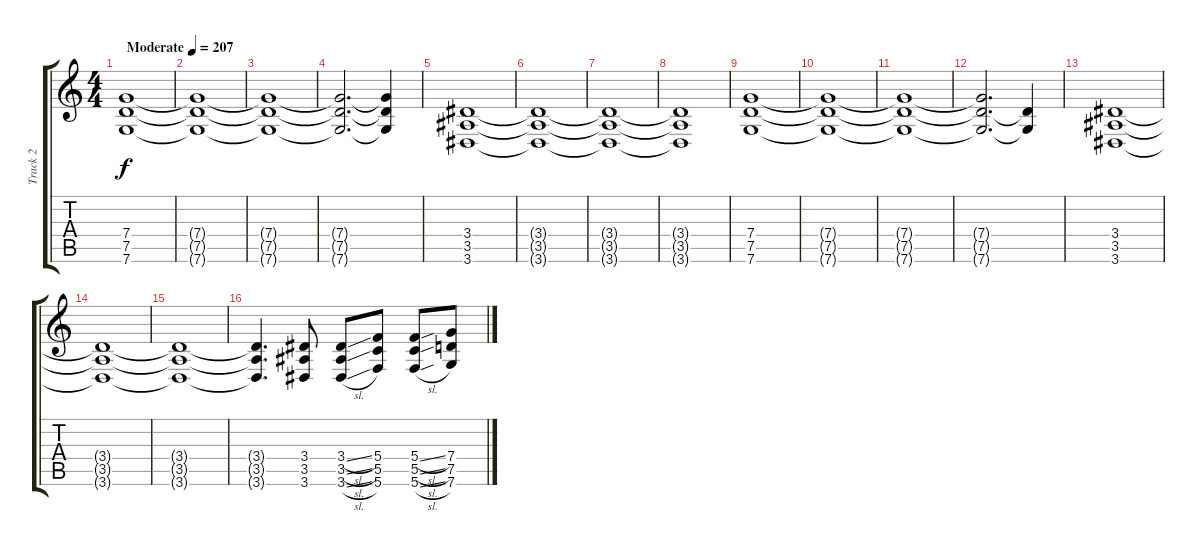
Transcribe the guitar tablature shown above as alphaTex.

\track ("Track 2" "Track 2") {instrument distortionguitar}
\staff {score tabs}
\tuning (D4 A3 F3 C3 G2 C2) {hide}
\ts (4 4)
\tempo (207 "Moderate")
\clef g2
\ks c
(7.4 7.5 7.6).1{dy f instrument distortionguitar} |
(7.4{t} 7.5{t} 7.6{t}).1 |
(7.4{t} 7.5{t} 7.6{t}).1 |
(7.4{t} 7.5{t} 7.6{t}).2{d} (7.4{t} 7.5{t} 7.6{t}).4 |
(3.4 3.5 3.6).1 |
(3.4{t} 3.5{t} 3.6{t}).1 |
(3.4{t} 3.5{t} 3.6{t}).1 |
(3.4{t} 3.5{t} 3.6{t}).1 |
(7.4 7.5 7.6).1 |
(7.4{t} 7.5{t} 7.6{t}).1 |
(7.4{t} 7.5{t} 7.6{t}).1 |
(7.4{t} 7.5{t} 7.6{t}).2{d} (7.5{t} 7.6{t}).4 |
(3.4 3.5 3.6).1 |
(3.4{t} 3.5{t} 3.6{t}).1 |
(3.4{t} 3.5{t} 3.6{t}).1 |
(3.4{t} 3.5{t} 3.6{t}).4{d} (3.4 3.5 3.6).8 (3.4{sl} 3.5{sl} 3.6{sl}).8 (5.4 5.5 5.6).8 (5.4{sl} 5.5{sl} 5.6{sl}).8 (7.4 7.5 7.6).8
